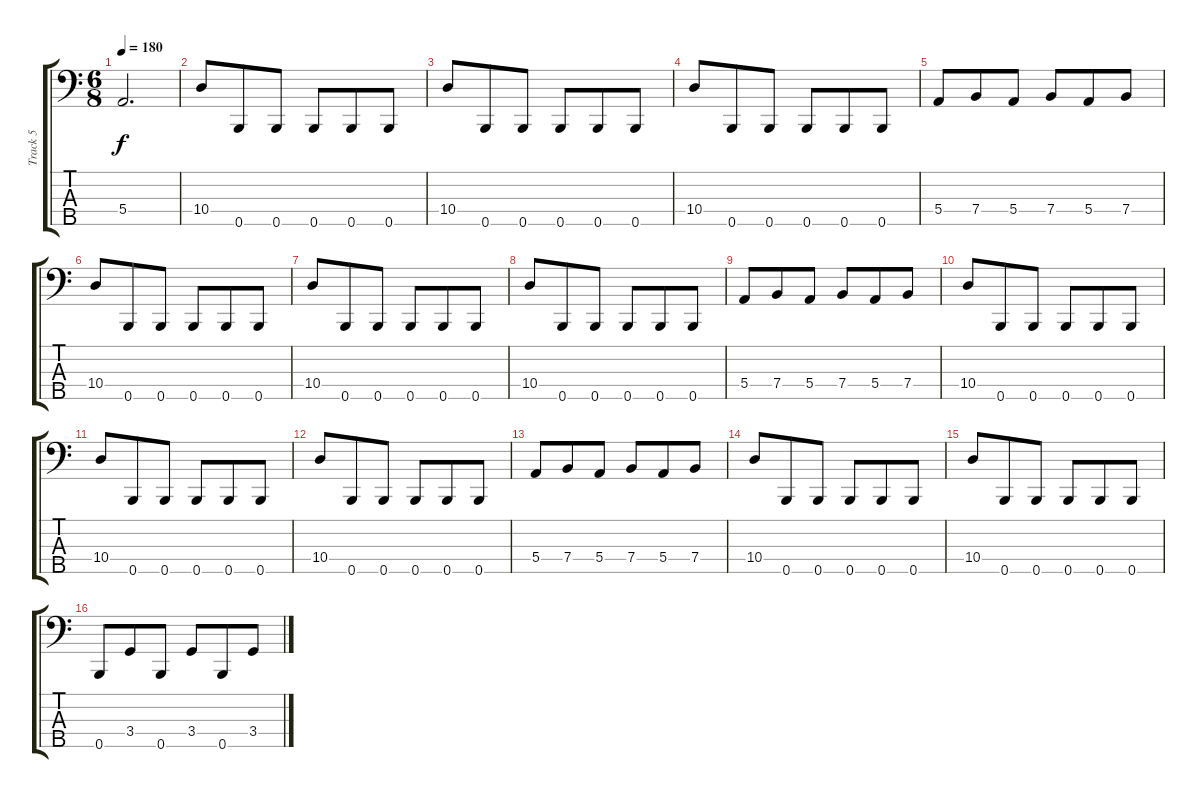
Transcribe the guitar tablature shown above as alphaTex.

\track ("Track 5" "Track 5") {instrument electricbassfinger}
\staff {score tabs}
\tuning (G2 D2 A1 E1 B0) {hide}
\ts (6 8)
\tempo 180
\clef f4
\ks c
5.4.2{d dy f} |
10.4.8 0.5.8 0.5.8 0.5.8 0.5.8 0.5.8 |
10.4.8 0.5.8 0.5.8 0.5.8 0.5.8 0.5.8 |
10.4.8 0.5.8 0.5.8 0.5.8 0.5.8 0.5.8 |
5.4.8 7.4.8 5.4.8 7.4.8 5.4.8 7.4.8 |
10.4.8 0.5.8 0.5.8 0.5.8 0.5.8 0.5.8 |
10.4.8 0.5.8 0.5.8 0.5.8 0.5.8 0.5.8 |
10.4.8 0.5.8 0.5.8 0.5.8 0.5.8 0.5.8 |
5.4.8 7.4.8 5.4.8 7.4.8 5.4.8 7.4.8 |
10.4.8 0.5.8 0.5.8 0.5.8 0.5.8 0.5.8 |
10.4.8 0.5.8 0.5.8 0.5.8 0.5.8 0.5.8 |
10.4.8 0.5.8 0.5.8 0.5.8 0.5.8 0.5.8 |
5.4.8 7.4.8 5.4.8 7.4.8 5.4.8 7.4.8 |
10.4.8 0.5.8 0.5.8 0.5.8 0.5.8 0.5.8 |
10.4.8 0.5.8 0.5.8 0.5.8 0.5.8 0.5.8 |
0.5.8 3.4.8 0.5.8 3.4.8 0.5.8 3.4.8
